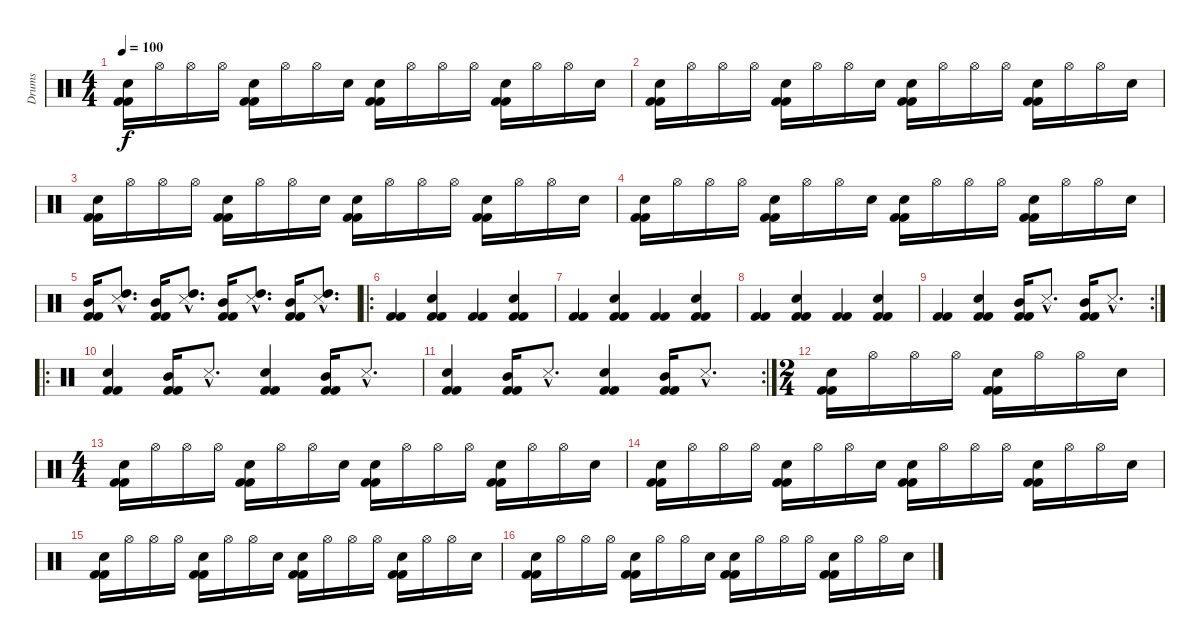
\track ("Drums" "Drums") {instrument percussion}
\staff {score}
\articulation defaults
\ts (4 4)
\tempo 100
\clef neutral
\ks c
("Snare (hit) 2" "Kick (hit) 2" "Kick (hit) 2").16{dy f} "Hi-Hat (open)".16 "Hi-Hat (open)".16 "Hi-Hat (open)".16 ("Snare (hit) 2" "Kick (hit) 2" "Kick (hit) 2").16 "Hi-Hat (open)".16 "Hi-Hat (open)".16 "Snare (hit) 2".16 ("Snare (hit) 2" "Kick (hit) 2" "Kick (hit) 2").16 "Hi-Hat (open)".16 "Hi-Hat (open)".16 "Hi-Hat (open)".16 ("Snare (hit) 2" "Kick (hit) 2" "Kick (hit) 2").16 "Hi-Hat (open)".16 "Hi-Hat (open)".16 "Snare (hit) 2".16 |
("Snare (hit) 2" "Kick (hit) 2" "Kick (hit) 2").16 "Hi-Hat (open)".16 "Hi-Hat (open)".16 "Hi-Hat (open)".16 ("Snare (hit) 2" "Kick (hit) 2" "Kick (hit) 2").16 "Hi-Hat (open)".16 "Hi-Hat (open)".16 "Snare (hit) 2".16 ("Snare (hit) 2" "Kick (hit) 2" "Kick (hit) 2").16 "Hi-Hat (open)".16 "Hi-Hat (open)".16 "Hi-Hat (open)".16 ("Snare (hit) 2" "Kick (hit) 2" "Kick (hit) 2").16 "Hi-Hat (open)".16 "Hi-Hat (open)".16 "Snare (hit) 2".16 |
("Snare (hit) 2" "Kick (hit) 2" "Kick (hit) 2").16 "Hi-Hat (open)".16 "Hi-Hat (open)".16 "Hi-Hat (open)".16 ("Snare (hit) 2" "Kick (hit) 2" "Kick (hit) 2").16 "Hi-Hat (open)".16 "Hi-Hat (open)".16 "Snare (hit) 2".16 ("Snare (hit) 2" "Kick (hit) 2" "Kick (hit) 2").16 "Hi-Hat (open)".16 "Hi-Hat (open)".16 "Hi-Hat (open)".16 ("Snare (hit) 2" "Kick (hit) 2" "Kick (hit) 2").16 "Hi-Hat (open)".16 "Hi-Hat (open)".16 "Snare (hit) 2".16 |
("Snare (hit) 2" "Kick (hit) 2" "Kick (hit) 2").16 "Hi-Hat (open)".16 "Hi-Hat (open)".16 "Hi-Hat (open)".16 ("Snare (hit) 2" "Kick (hit) 2" "Kick (hit) 2").16 "Hi-Hat (open)".16 "Hi-Hat (open)".16 "Snare (hit) 2".16 ("Snare (hit) 2" "Kick (hit) 2" "Kick (hit) 2").16 "Hi-Hat (open)".16 "Hi-Hat (open)".16 "Hi-Hat (open)".16 ("Snare (hit) 2" "Kick (hit) 2" "Kick (hit) 2").16 "Hi-Hat (open)".16 "Hi-Hat (open)".16 "Snare (hit) 2".16 |
("Mid Tom (hit)" "Kick (hit) 2" "Kick (hit) 2").16 ("High Tom (hit)"{hac} "Snare (side stick) 3"{hac}).8{d} ("Mid Tom (hit)" "Kick (hit) 2" "Kick (hit) 2").16 ("High Tom (hit)"{hac} "Snare (side stick) 3"{hac}).8{d} ("Mid Tom (hit)" "Kick (hit) 2" "Kick (hit) 2").16 ("High Tom (hit)"{hac} "Snare (side stick) 3"{hac}).8{d} ("Mid Tom (hit)" "Kick (hit) 2" "Kick (hit) 2").16 ("High Tom (hit)"{hac} "Snare (side stick) 3"{hac}).8{d} |
\ro
("Kick (hit) 2" "Kick (hit) 2").4 ("Snare (hit) 2" "Kick (hit) 2" "Kick (hit) 2").4 ("Kick (hit) 2" "Kick (hit) 2").4 ("Snare (hit) 2" "Kick (hit) 2" "Kick (hit) 2").4 |
("Kick (hit) 2" "Kick (hit) 2").4 ("Snare (hit) 2" "Kick (hit) 2" "Kick (hit) 2").4 ("Kick (hit) 2" "Kick (hit) 2").4 ("Snare (hit) 2" "Kick (hit) 2" "Kick (hit) 2").4 |
("Kick (hit) 2" "Kick (hit) 2").4 ("Snare (hit) 2" "Kick (hit) 2" "Kick (hit) 2").4 ("Kick (hit) 2" "Kick (hit) 2").4 ("Snare (hit) 2" "Kick (hit) 2" "Kick (hit) 2").4 |
\rc 2
("Kick (hit) 2" "Kick (hit) 2").4 ("Snare (hit) 2" "Kick (hit) 2" "Kick (hit) 2").4 ("Mid Tom (hit)" "Kick (hit) 2" "Kick (hit) 2").16 "Snare (side stick) 3"{hac}.8{d} ("Mid Tom (hit)" "Kick (hit) 2" "Kick (hit) 2").16 "Snare (side stick) 3"{hac}.8{d} |
\ro
("Snare (hit) 2" "Kick (hit) 2" "Kick (hit) 2").4 ("Mid Tom (hit)" "Kick (hit) 2" "Kick (hit) 2").16 "Snare (side stick) 3"{hac}.8{d} ("Snare (hit) 2" "Kick (hit) 2" "Kick (hit) 2").4 ("Mid Tom (hit)" "Kick (hit) 2" "Kick (hit) 2").16 "Snare (side stick) 3"{hac}.8{d} |
\rc 2
("Snare (hit) 2" "Kick (hit) 2" "Kick (hit) 2").4 ("Mid Tom (hit)" "Kick (hit) 2" "Kick (hit) 2").16 "Snare (side stick) 3"{hac}.8{d} ("Snare (hit) 2" "Kick (hit) 2" "Kick (hit) 2").4 ("Mid Tom (hit)" "Kick (hit) 2" "Kick (hit) 2").16 "Snare (side stick) 3"{hac}.8{d} |
\ts (2 4)
("Snare (hit) 2" "Kick (hit) 2" "Kick (hit) 2").16 "Hi-Hat (open)".16 "Hi-Hat (open)".16 "Hi-Hat (open)".16 ("Snare (hit) 2" "Kick (hit) 2" "Kick (hit) 2").16 "Hi-Hat (open)".16 "Hi-Hat (open)".16 "Snare (hit) 2".16 |
\ts (4 4)
("Snare (hit) 2" "Kick (hit) 2" "Kick (hit) 2").16 "Hi-Hat (open)".16 "Hi-Hat (open)".16 "Hi-Hat (open)".16 ("Snare (hit) 2" "Kick (hit) 2" "Kick (hit) 2").16 "Hi-Hat (open)".16 "Hi-Hat (open)".16 "Snare (hit) 2".16 ("Snare (hit) 2" "Kick (hit) 2" "Kick (hit) 2").16 "Hi-Hat (open)".16 "Hi-Hat (open)".16 "Hi-Hat (open)".16 ("Snare (hit) 2" "Kick (hit) 2" "Kick (hit) 2").16 "Hi-Hat (open)".16 "Hi-Hat (open)".16 "Snare (hit) 2".16 |
("Snare (hit) 2" "Kick (hit) 2" "Kick (hit) 2").16 "Hi-Hat (open)".16 "Hi-Hat (open)".16 "Hi-Hat (open)".16 ("Snare (hit) 2" "Kick (hit) 2" "Kick (hit) 2").16 "Hi-Hat (open)".16 "Hi-Hat (open)".16 "Snare (hit) 2".16 ("Snare (hit) 2" "Kick (hit) 2" "Kick (hit) 2").16 "Hi-Hat (open)".16 "Hi-Hat (open)".16 "Hi-Hat (open)".16 ("Snare (hit) 2" "Kick (hit) 2" "Kick (hit) 2").16 "Hi-Hat (open)".16 "Hi-Hat (open)".16 "Snare (hit) 2".16 |
("Snare (hit) 2" "Kick (hit) 2" "Kick (hit) 2").16 "Hi-Hat (open)".16 "Hi-Hat (open)".16 "Hi-Hat (open)".16 ("Snare (hit) 2" "Kick (hit) 2" "Kick (hit) 2").16 "Hi-Hat (open)".16 "Hi-Hat (open)".16 "Snare (hit) 2".16 ("Snare (hit) 2" "Kick (hit) 2" "Kick (hit) 2").16 "Hi-Hat (open)".16 "Hi-Hat (open)".16 "Hi-Hat (open)".16 ("Snare (hit) 2" "Kick (hit) 2" "Kick (hit) 2").16 "Hi-Hat (open)".16 "Hi-Hat (open)".16 "Snare (hit) 2".16 |
("Snare (hit) 2" "Kick (hit) 2" "Kick (hit) 2").16 "Hi-Hat (open)".16 "Hi-Hat (open)".16 "Hi-Hat (open)".16 ("Snare (hit) 2" "Kick (hit) 2" "Kick (hit) 2").16 "Hi-Hat (open)".16 "Hi-Hat (open)".16 "Snare (hit) 2".16 ("Snare (hit) 2" "Kick (hit) 2" "Kick (hit) 2").16 "Hi-Hat (open)".16 "Hi-Hat (open)".16 "Hi-Hat (open)".16 ("Snare (hit) 2" "Kick (hit) 2" "Kick (hit) 2").16 "Hi-Hat (open)".16 "Hi-Hat (open)".16 "Snare (hit) 2".16
